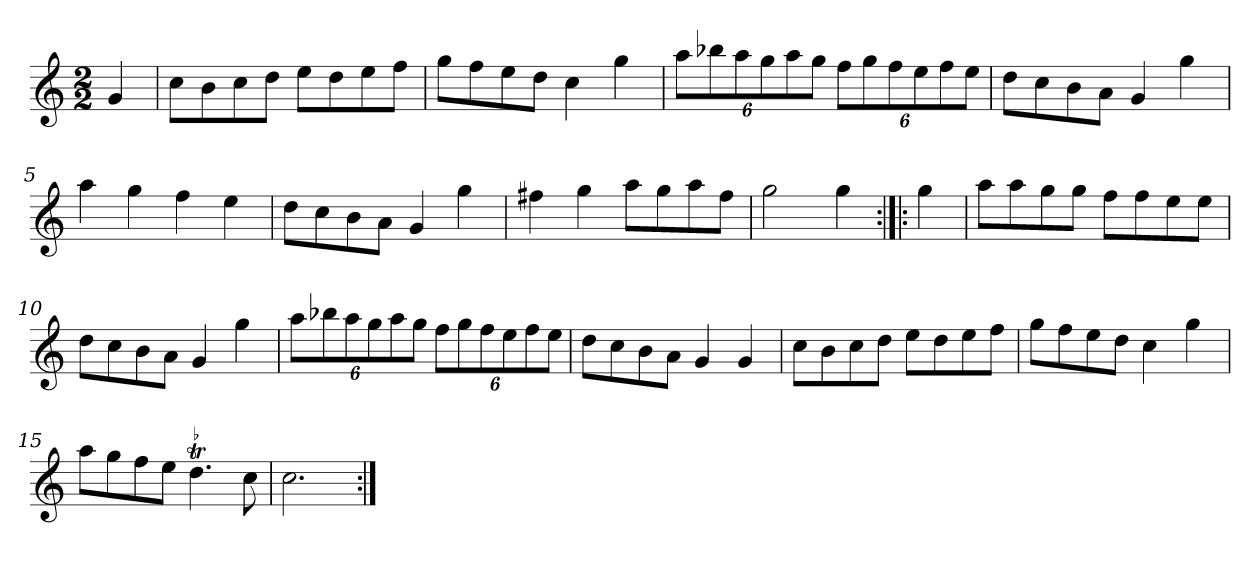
**kern
*part1
*staff1
*clefG2
*k[]
*C:
*M2/2
*MM120
=
4g
=1
8cc\L
8b\
8cc\
8dd\J
8ee\L
8dd\
8ee\
8ff\J
=2
8gg\L
8ff\
8ee\
8dd\J
4cc
4gg
=3
12aa\L
12bb-X\
12aa\
12gg\
12aa\
12gg\J
12ff\L
12gg\
12ff\
12ee\
12ff\
12ee\J
=4
8dd\L
8cc\
8b\
8a\J
4g
4gg
=5
4aa
4gg
4ff
4ee
=6
8dd\L
8cc\
8b\
8a\J
4g
4gg
=7
4ff#X
4gg
8aa\L
8gg\
8aa\
8ff#\J
=8
2gg
4gg
=:|!|:
4gg
=9
8aa\L
8aa\
8gg\
8gg\J
8ff\L
8ff\
8ee\
8ee\J
=10
8dd\L
8cc\
8b\
8a\J
4g
4gg
=11
12aa\L
12bb-X\
12aa\
12gg\
12aa\
12gg\J
12ff\L
12gg\
12ff\
12ee\
12ff\
12ee\J
=12
8dd\L
8cc\
8b\
8a\J
4g
4g
=13
8cc\L
8b\
8cc\
8dd\J
8ee\L
8dd\
8ee\
8ff\J
=14
8gg\L
8ff\
8ee\
8dd\J
4cc
4gg
=15
8aa\L
8gg\
8ff\
8ee\J
!LO:TR:acc=-
4.ddt
8cc
=16
2.cc
=:|!
*-
